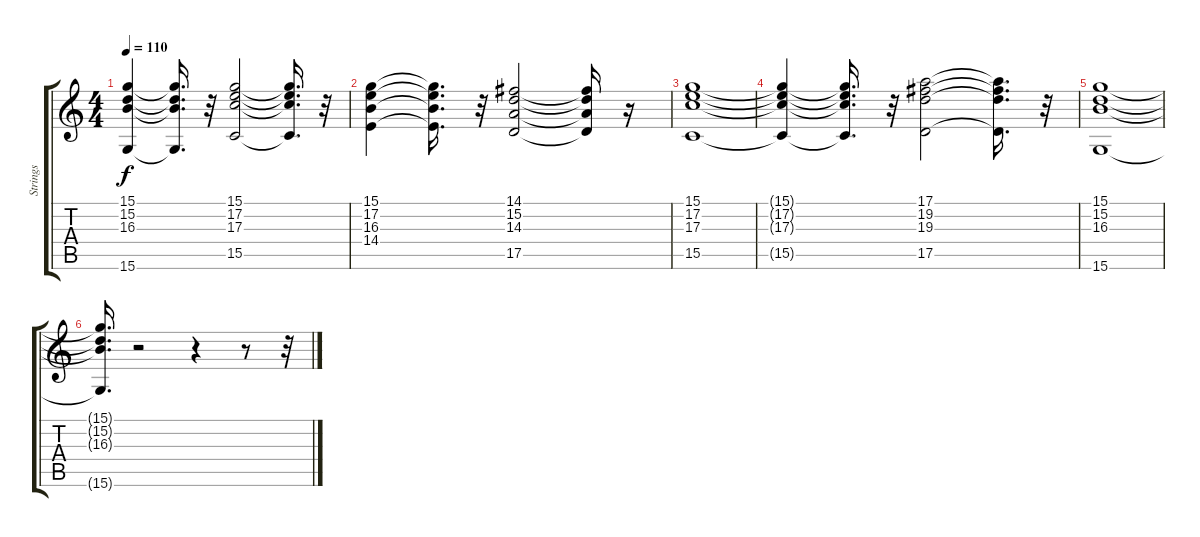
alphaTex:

\track ("Strings             " "Strings   ") {instrument stringensemble1}
\staff {score tabs}
\tuning (E4 B3 G3 D3 A2 E2) {hide}
\ts (4 4)
\tempo 110
\clef g2
\ks c
(15.1 15.2 16.3 15.6).4{dy f} (15.1{t} 15.2{t} 16.3{t} 15.6{t}).16{d} r.32 (15.1 17.2 17.3 15.5).2 (15.1{t} 17.2{t} 17.3{t} 15.5{t}).16{d} r.32 |
(15.1 17.2 16.3 14.4).4 (15.1{t} 17.2{t} 16.3{t} 14.4{t}).16{d} r.32 (14.1 15.2 14.3 17.5).2 (14.1{t} 15.2{t} 14.3{t} 17.5{t}).16 r.16 |
(15.1 17.2 17.3 15.5).1 |
(15.1{t} 17.2{t} 17.3{t} 15.5{t}).4 (15.1{t} 17.2{t} 17.3{t} 15.5{t}).16{d} r.32 (17.1 19.2 19.3 17.5).2 (17.1{t} 19.2{t} 19.3{t} 17.5{t}).16{d} r.32 |
(15.1 15.2 16.3 15.6).1 |
(15.1{t} 15.2{t} 16.3{t} 15.6{t}).16{d} r.2 r.4 r.8 r.32
